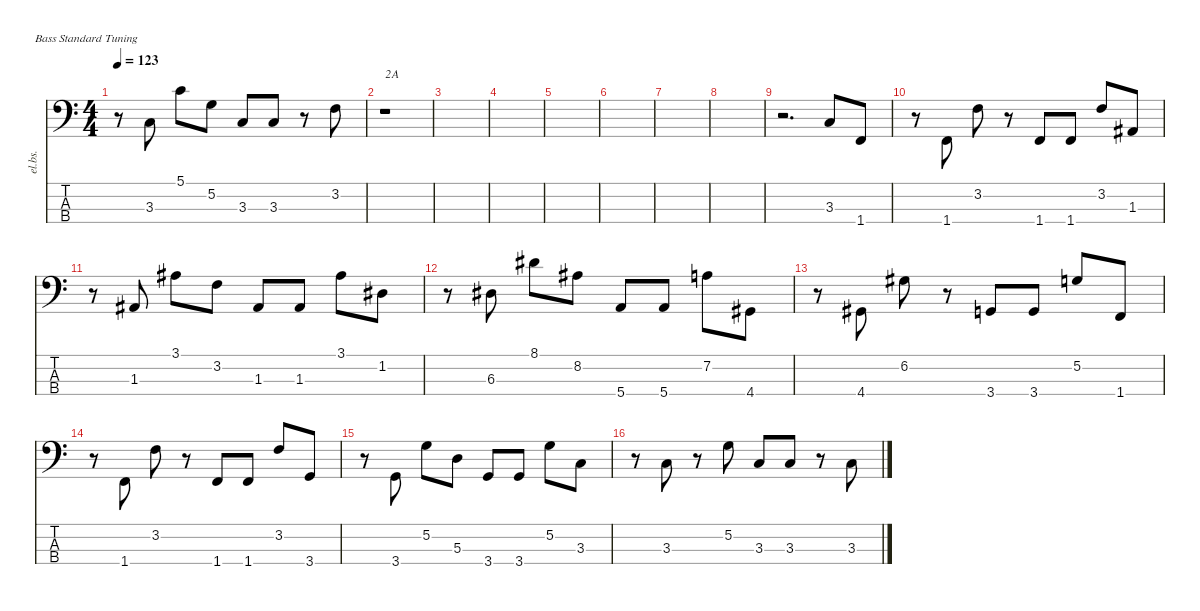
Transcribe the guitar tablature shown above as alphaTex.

\defaultSystemsLayout 4
\hideDynamics
\bracketExtendMode nobrackets
\track ("Electric Bass" "el.bs.") {mute instrument electricbassfinger}
\staff {score tabs}
\tuning (G2 D2 A1 E1)
\ts (4 4)
\tempo 123
\clef f4
\ks c
r.8{dy mf beam Down} 3.3.8{beam Up} 5.1.8{beam Down} 5.2.8{beam Down} 3.3.8{beam Up} 3.3.8{beam Up} r.8{beam Down} 3.2.8{beam Down} |
r.1{txt "2A" beam Down} |
|
|
|
|
|
|
r.2{d beam Down} 3.3.8{beam Up} 1.4.8{beam Up} |
r.8{beam Down} 1.4.8{beam Up} 3.2.8{beam Down} r.8{beam Down} 1.4.8{beam Up} 1.4.8{beam Up} 3.2.8{beam Up} 1.3{acc #}.8{beam Up} |
r.8 1.3{acc #}.8 3.1{acc #}.8 3.2.8 1.3{acc #}.8 1.3{acc #}.8 3.1{acc #}.8 1.2{acc #}.8 |
r.8{beam Down} 6.3{acc #}.8{beam Down} 8.1{acc #}.8{beam Down} 8.2{acc #}.8{beam Down} 5.4.8{beam Up} 5.4.8{beam Up} 7.2.8{beam Down} 4.4{acc #}.8{beam Down} |
r.8{beam Down} 4.4{acc #}.8{beam Up} 6.2{acc #}.8{beam Down} r.8{beam Down} 3.4.8{beam Up} 3.4.8{beam Up} 5.2.8{beam Up} 1.4.8{beam Up} |
r.8{beam Down} 1.4.8{beam Up} 3.2.8{beam Down} r.8{beam Down} 1.4.8{beam Up} 1.4.8{beam Up} 3.2.8{beam Up} 3.4.8{beam Up} |
r.8{beam Down} 3.4.8{beam Up} 5.2.8{beam Down} 5.3.8{beam Down} 3.4.8{beam Up} 3.4.8{beam Up} 5.2.8{beam Down} 3.3.8{beam Down} |
r.8{beam Down} 3.3.8{beam Up} r.8{beam Down} 5.2.8{beam Down} 3.3.8{beam Up} 3.3.8{beam Up} r.8{beam Down} 3.3.8{beam Up}
